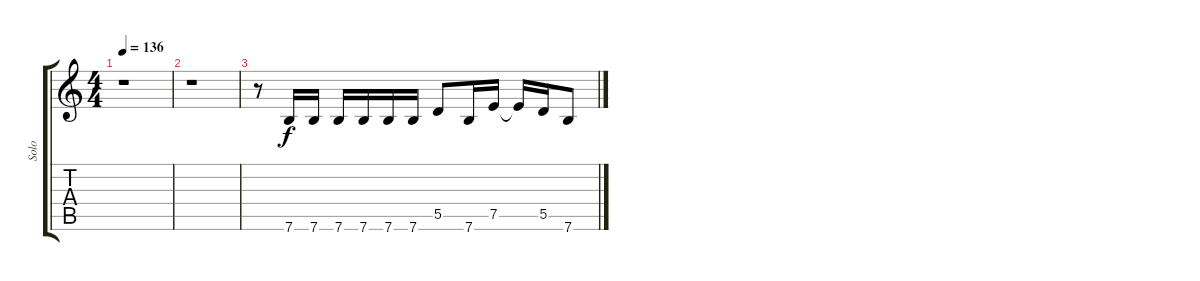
\track ("Solo" "Solo") {instrument distortionguitar}
\staff {score tabs}
\tuning (E4 B3 G3 D3 A2 E2) {hide}
\ts (4 4)
\tempo 136
\clef g2
\ks c
r.1{dy f} |
r.1 |
r.8 7.6.16 7.6.16 7.6.16 7.6.16 7.6.16 7.6.16 5.5.8 7.6.16 7.5.16 7.5{t}.16 5.5.16 7.6.8
